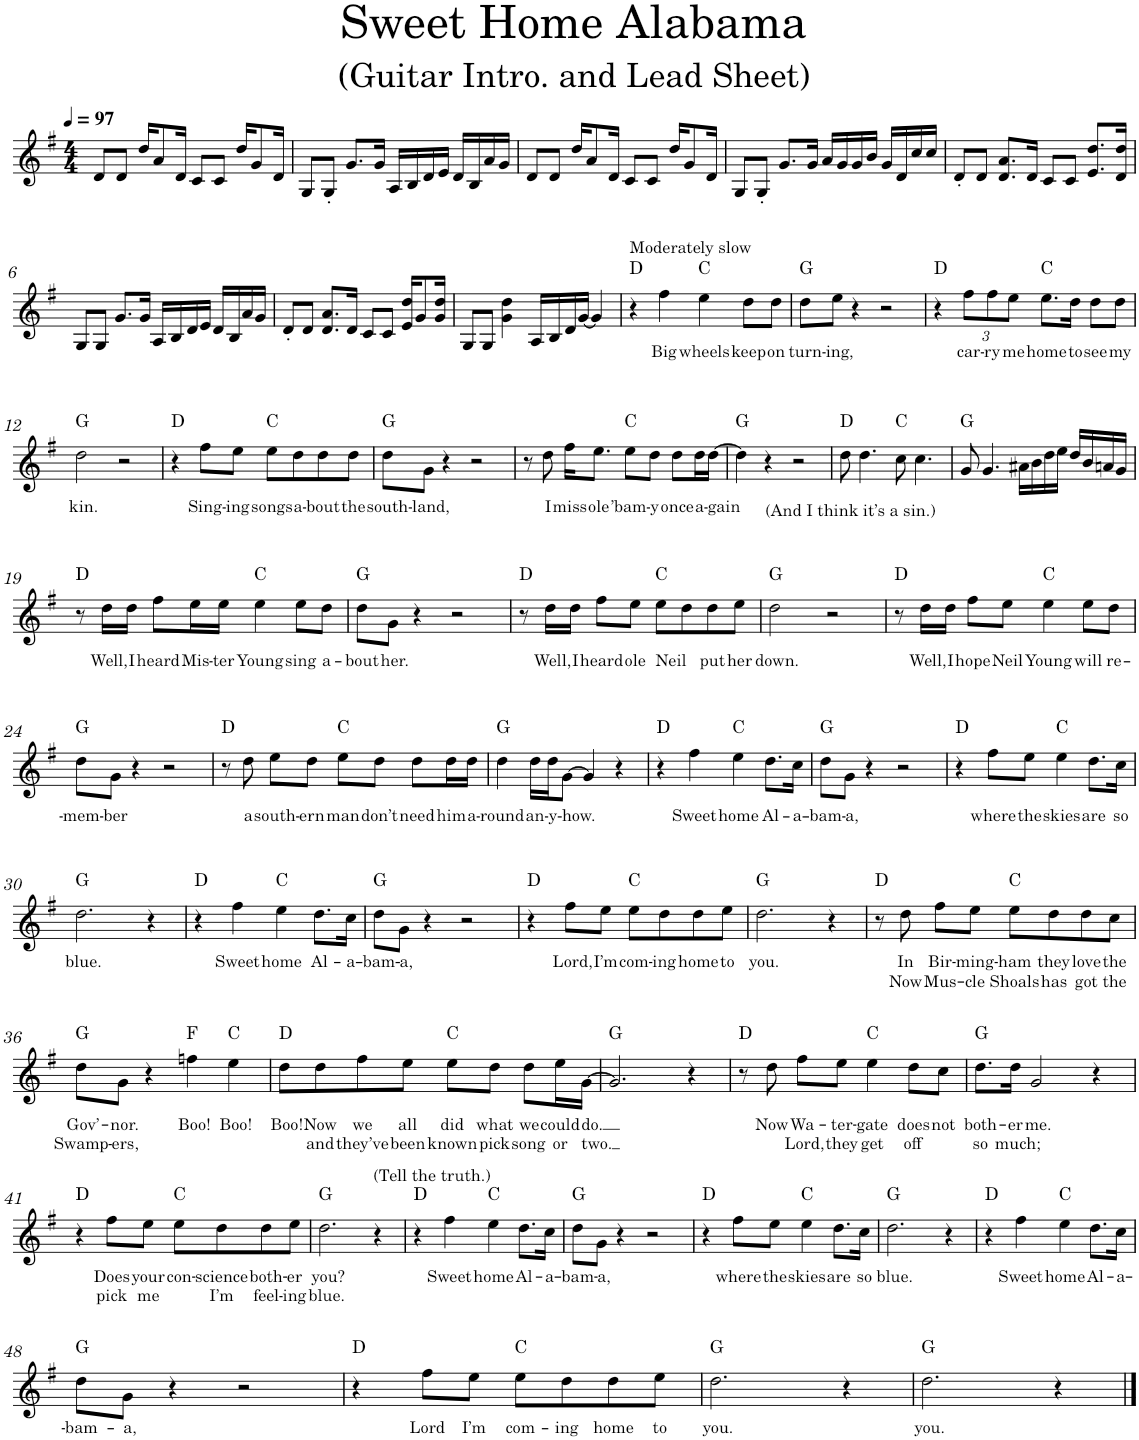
**kern	**text	**text	**harte
*part1	*part1	*part1	*part1
*staff1	*staff1	*staff1	*
*I"Guitar	*	*	*
*I'Guit.	*	*	*
*clefG2	*	*	*
*k[f#]	*	*	*
*M4/4	*	*	*
*MM97	*	*	*
=1	=1	=1	=1
8d/L	.	.	.
8d/J	.	.	.
16dd/KL	.	.	.
8a/	.	.	.
16d/Jk	.	.	.
8c/L	.	.	.
8c/J	.	.	.
16dd/KL	.	.	.
8g/	.	.	.
16d/Jk	.	.	.
=2	=2	=2	=2
8G/L	.	.	.
8G'/J	.	.	.
8.g/L	.	.	.
16g/Jk	.	.	.
16A/LL	.	.	.
16B/	.	.	.
16d/	.	.	.
16e/JJ	.	.	.
16d/LL	.	.	.
16B/	.	.	.
16a/	.	.	.
16g/JJ	.	.	.
=3	=3	=3	=3
8d/L	.	.	.
8d/J	.	.	.
16dd/KL	.	.	.
8a/	.	.	.
16d/Jk	.	.	.
8c/L	.	.	.
8c/J	.	.	.
16dd/KL	.	.	.
8g/	.	.	.
16d/Jk	.	.	.
=4	=4	=4	=4
8G/L	.	.	.
8G'/J	.	.	.
8.g/L	.	.	.
16g/Jk	.	.	.
16a/LL	.	.	.
16g/	.	.	.
16g/	.	.	.
16b/JJ	.	.	.
16g/LL	.	.	.
16d/	.	.	.
16cc/	.	.	.
16cc/JJ	.	.	.
=5	=5	=5	=5
8d'/L	.	.	.
8d/J	.	.	.
8.d/ 8.a/L	.	.	.
16d/Jk	.	.	.
8c/L	.	.	.
8c/J	.	.	.
8.e/ 8.dd/L	.	.	.
16d/ 16dd/Jk	.	.	.
!!LO:LB:g=z
=6	=6	=6	=6
8G/L	.	.	.
8G/J	.	.	.
8.g/L	.	.	.
16g/Jk	.	.	.
16A/LL	.	.	.
16B/	.	.	.
16d/	.	.	.
16e/JJ	.	.	.
16d/LL	.	.	.
16B/	.	.	.
16a/	.	.	.
16g/JJ	.	.	.
=7	=7	=7	=7
8d'/L	.	.	.
8d/J	.	.	.
8.d/ 8.a/L	.	.	.
16d/Jk	.	.	.
8c/L	.	.	.
8c/J	.	.	.
16e/ 16dd/KL	.	.	.
8g/	.	.	.
16g/ 16dd/Jk	.	.	.
=8	=8	=8	=8
8G/L	.	.	.
8G/J	.	.	.
4g\ 4dd\	.	.	.
16A/LL	.	.	.
16B/	.	.	.
16d/	.	.	.
[16g/JJ	.	.	.
4g/]	.	.	.
=9	=9	=9	=9
!LO:TX:a:t=Moderately slow	!	!	!
4r	.	.	D:maj
!	!LO:LY:b	!	!
4ff#\	Big	.	.
!	!LO:LY:b	!	!
4ee\	wheels	.	C:maj
!	!LO:LY:b	!	!
8dd\L	keep	.	.
!	!LO:LY:b	!	!
8dd\J	on	.	.
=10	=10	=10	=10
!	!LO:LY:b	!	!
8dd\L	turn-	.	G:maj
!	!LO:LY:b	!	!
8ee\J	-ing,	.	.
4r	.	.	.
2r	.	.	.
=11	=11	=11	=11
4r	.	.	D:maj
*Xbrackettup	*	*	*
!	!LO:LY:b	!	!
12ff#\L	car-	.	.
!	!LO:LY:b	!	!
12ff#\	-ry	.	.
!	!LO:LY:b	!	!
12ee\J	me	.	.
!	!LO:LY:b	!	!
8.ee\L	home	.	C:maj
!	!LO:LY:b	!	!
16dd\Jk	to	.	.
!	!LO:LY:b	!	!
8dd\L	see	.	.
!	!LO:LY:b	!	!
8dd\J	my	.	.
!!LO:LB:g=z
=12	=12	=12	=12
!	!LO:LY:b	!	!
2dd\	kin.	.	G:maj
2r	.	.	.
=13	=13	=13	=13
4r	.	.	D:maj
!	!LO:LY:b	!	!
8ff#\L	Sing-	.	.
!	!LO:LY:b	!	!
8ee\J	-ing	.	.
!	!LO:LY:b	!	!
8ee\L	songs	.	C:maj
!	!LO:LY:b	!	!
8dd\	a-	.	.
!	!LO:LY:b	!	!
8dd\	-bout	.	.
!	!LO:LY:b	!	!
8dd\J	the	.	.
=14	=14	=14	=14
!	!LO:LY:b	!	!
8dd\L	south-	.	G:maj
!	!LO:LY:b	!	!
8g\J	-land,	.	.
4r	.	.	.
2r	.	.	.
=15	=15	=15	=15
8r	.	.	.
!	!LO:LY:b	!	!
8dd\	I	.	.
!	!LO:LY:b	!	!
16ff#\KL	miss	.	.
!	!LO:LY:b	!	!
8.ee\J	ole	.	.
!	!LO:LY:b	!	!
8ee\L	’bam-	.	C:maj
!	!LO:LY:b	!	!
8dd\J	-y	.	.
!	!LO:LY:b	!	!
8dd\L	once	.	.
!	!LO:LY:b	!	!
16dd\L	a-	.	.
!	!LO:LY:b	!	!
[16dd\JJ	-gain	.	.
=16	=16	=16	=16
*^	*	*	*
4dd\]	8ryy	.	.	G:maj
.	8ryy	.	.	.
!LO:TX:b:t=(And I think it’s a sin.)	!	!	!	!
4r	8ryy	.	.	.
.	8ryy	.	.	.
2r	8ryy	.	.	.
.	8ryy	.	.	.
.	8ryy	.	.	.
.	8ryy	.	.	.
*v	*v	*	*	*
=17	=17	=17	=17
8dd\	.	.	D:maj
4.dd\	.	.	.
8cc\	.	.	C:maj
4.cc\	.	.	.
=18	=18	=18	=18
8g/	.	.	G:maj
4.g/	.	.	.
16a#X\LL	.	.	.
16b\	.	.	.
16dd\	.	.	.
16ee\JJ	.	.	.
16dd/LL	.	.	.
16b/	.	.	.
16an/	.	.	.
16g/JJ	.	.	.
!!LO:LB:g=z
=19	=19	=19	=19
8r	.	.	D:maj
!	!LO:LY:b	!	!
16dd\LL	Well,	.	.
!	!LO:LY:b	!	!
16dd\JJ	I	.	.
!	!LO:LY:b	!	!
8ff#\L	heard	.	.
!	!LO:LY:b	!	!
16ee\L	Mis-	.	.
!	!LO:LY:b	!	!
16ee\JJ	-ter	.	.
!	!LO:LY:b	!	!
4ee\	Young	.	C:maj
!	!LO:LY:b	!	!
8ee\L	sing	.	.
!	!LO:LY:b	!	!
8dd\J	a-	.	.
=20	=20	=20	=20
!	!LO:LY:b	!	!
8dd\L	-bout	.	G:maj
!	!LO:LY:b	!	!
8g\J	her.	.	.
4r	.	.	.
2r	.	.	.
=21	=21	=21	=21
8r	.	.	D:maj
!	!LO:LY:b	!	!
16dd\LL	Well,	.	.
!	!LO:LY:b	!	!
16dd\JJ	I	.	.
!	!LO:LY:b	!	!
8ff#\L	heard	.	.
!	!LO:LY:b	!	!
8ee\J	ole	.	.
!	!LO:LY:b	!	!
8ee\L	Neil	.	C:maj
8dd\	.	.	.
!	!LO:LY:b	!	!
8dd\	put	.	.
!	!LO:LY:b	!	!
8ee\J	her	.	.
=22	=22	=22	=22
!	!LO:LY:b	!	!
2dd\	down.	.	G:maj
2r	.	.	.
=23	=23	=23	=23
8r	.	.	D:maj
!	!LO:LY:b	!	!
16dd\LL	Well,	.	.
!	!LO:LY:b	!	!
16dd\JJ	I	.	.
!	!LO:LY:b	!	!
8ff#\L	hope	.	.
!	!LO:LY:b	!	!
8ee\J	Neil	.	.
!	!LO:LY:b	!	!
4ee\	Young	.	C:maj
!	!LO:LY:b	!	!
8ee\L	will	.	.
!	!LO:LY:b	!	!
8dd\J	re-	.	.
!!LO:LB:g=z
=24	=24	=24	=24
!	!LO:LY:b	!	!
8dd\L	-mem-	.	G:maj
!	!LO:LY:b	!	!
8g\J	-ber	.	.
4r	.	.	.
2r	.	.	.
=25	=25	=25	=25
8r	.	.	D:maj
!	!LO:LY:b	!	!
8dd\	a	.	.
!	!LO:LY:b	!	!
8ee\L	south-	.	.
!	!LO:LY:b	!	!
8dd\J	-ern	.	.
!	!LO:LY:b	!	!
8ee\L	man	.	C:maj
!	!LO:LY:b	!	!
8dd\J	don’t	.	.
!	!LO:LY:b	!	!
8dd\L	need	.	.
!	!LO:LY:b	!	!
16dd\L	him	.	.
!	!LO:LY:b	!	!
16dd\JJ	a-	.	.
=26	=26	=26	=26
!	!LO:LY:b	!	!
4dd\	-round	.	G:maj
!	!LO:LY:b	!	!
16dd\LL	an-	.	.
!	!LO:LY:b	!	!
16dd\J	-y-	.	.
!	!LO:LY:b	!	!
[8g\J	-how.	.	.
4g/]	.	.	.
4r	.	.	.
=27	=27	=27	=27
4r	.	.	D:maj
!	!LO:LY:b	!	!
4ff#\	Sweet	.	.
!	!LO:LY:b	!	!
4ee\	home	.	C:maj
!	!LO:LY:b	!	!
8.dd\L	Al-	.	.
!	!LO:LY:b	!	!
16cc\Jk	-a-	.	.
=28	=28	=28	=28
!	!LO:LY:b	!	!
8dd\L	-bam-	.	G:maj
!	!LO:LY:b	!	!
8g\J	-a,	.	.
4r	.	.	.
2r	.	.	.
=29	=29	=29	=29
4r	.	.	D:maj
!	!LO:LY:b	!	!
8ff#\L	where	.	.
!	!LO:LY:b	!	!
8ee\J	the	.	.
!	!LO:LY:b	!	!
4ee\	skies	.	C:maj
!	!LO:LY:b	!	!
8.dd\L	are	.	.
!	!LO:LY:b	!	!
16cc\Jk	so	.	.
!!LO:LB:g=z
=30	=30	=30	=30
!	!LO:LY:b	!	!
2.dd\	blue.	.	G:maj
4r	.	.	.
=31	=31	=31	=31
4r	.	.	D:maj
!	!LO:LY:b	!	!
4ff#\	Sweet	.	.
!	!LO:LY:b	!	!
4ee\	home	.	C:maj
!	!LO:LY:b	!	!
8.dd\L	Al-	.	.
!	!LO:LY:b	!	!
16cc\Jk	-a-	.	.
=32	=32	=32	=32
!	!LO:LY:b	!	!
8dd\L	-bam-	.	G:maj
!	!LO:LY:b	!	!
8g\J	-a,	.	.
4r	.	.	.
2r	.	.	.
=33	=33	=33	=33
4r	.	.	D:maj
!	!LO:LY:b	!	!
8ff#\L	Lord,	.	.
!	!LO:LY:b	!	!
8ee\J	I’m	.	.
!	!LO:LY:b	!	!
8ee\L	com-	.	C:maj
!	!LO:LY:b	!	!
8dd\	-ing	.	.
!	!LO:LY:b	!	!
8dd\	home	.	.
!	!LO:LY:b	!	!
8ee\J	to	.	.
=34	=34	=34	=34
!	!LO:LY:b	!	!
2.dd\	you.	.	G:maj
4r	.	.	.
=35	=35	=35	=35
8r	.	.	D:maj
!	!LO:LY:b	!LO:LY:b	!
8dd\	In	Now	.
!	!LO:LY:b	!LO:LY:b	!
8ff#\L	Bir-	Mus-	.
!	!LO:LY:b	!LO:LY:b	!
8ee\J	-ming-	-cle	.
!	!LO:LY:b	!LO:LY:b	!
8ee\L	-ham	Shoals	C:maj
!	!LO:LY:b	!LO:LY:b	!
8dd\	they	has	.
!	!LO:LY:b	!LO:LY:b	!
8dd\	love	got	.
!	!LO:LY:b	!LO:LY:b	!
8cc\J	the	the	.
!!LO:LB:g=z
=36	=36	=36	=36
!	!LO:LY:b	!LO:LY:b	!
8dd\L	Gov’-	Swamp-	G:maj
!	!LO:LY:b	!LO:LY:b	!
8g\J	-nor.	-ers,	.
4r	.	.	.
!	!LO:LY:b	!	!
4ffn\	Boo!	.	F:maj
!	!LO:LY:b	!	!
4ee\	Boo!	.	C:maj
=37	=37	=37	=37
!	!LO:LY:b	!	!
*^	*	*	*
8dd\L	2ryy	Boo!	.	D:maj
!	!	!LO:LY:b	!LO:LY:b	!
8dd\	.	Now	and	.
!	!	!LO:LY:b	!LO:LY:b	!
8ff#\	.	we	they’ve	.
!	!	!LO:LY:b	!LO:LY:b	!
8ee\J	.	all	been	.
!	!	!LO:LY:b	!LO:LY:b	!
8ee\L	16ryy	did	known	C:maj
.	16ryy	.	.	.
!	!	!LO:LY:b	!LO:LY:b	!
8dd\J	16ryy	what	pick	.
.	16ryy	.	.	.
!	!	!LO:LY:b	!LO:LY:b	!
8dd\L	4ryy	we	song	.
!	!	!LO:LY:b	!LO:LY:b	!
16ee\L	.	could	or	.
!	!	!LO:LY:b	!LO:LY:b	!
[16g\JJ	.	do.	two.	.
*v	*v	*	*	*
=38	=38	=38	=38
2.g/]	.	.	G:maj
4r	.	.	.
=39	=39	=39	=39
*^	*	*	*
8r	2ryy	.	.	D:maj
!	!	!LO:LY:b	!	!
8dd\	.	Now	.	.
!	!	!LO:LY:b	!LO:LY:b	!
8ff#\L	.	Wa-	Lord,	.
!	!	!LO:LY:b	!LO:LY:b	!
8ee\J	.	-ter-	they	.
!	!	!LO:LY:b	!LO:LY:b	!
4ee\	8ryy	-gate	get	C:maj
.	8ryy	.	.	.
!	!	!LO:LY:b	!LO:LY:b	!
8dd\L	4ryy	does	off	.
!	!	!LO:LY:b	!	!
8cc\J	.	not	.	.
*v	*v	*	*	*
=40	=40	=40	=40
!	!LO:LY:b	!LO:LY:b	!
8.dd\L	both-	so	G:maj
!	!LO:LY:b	!LO:LY:b	!
16dd\Jk	-er	much;	.
!	!LO:LY:b	!	!
2g/	me.	.	.
4r	.	.	.
!!LO:LB:g=z
=41	=41	=41	=41
*^	*	*	*
4r	4ryy	.	.	D:maj
!	!	!LO:LY:b	!LO:LY:b	!
8ff#\L	8ryy	Does	pick	.
!	!	!LO:LY:b	!LO:LY:b	!
8ee\J	16ryy	your	me	.
.	16ryy	.	.	.
!	!	!LO:LY:b	!	!
8ee\L	16ryy	con-	.	C:maj
.	16ryy	.	.	.
!	!	!LO:LY:b	!LO:LY:b	!
8dd\	8ryy	-science	I’m	.
!	!	!LO:LY:b	!LO:LY:b	!
8dd\	4ryy	both-	feel-	.
!	!	!LO:LY:b	!LO:LY:b	!
8ee\J	.	-er	-ing	.
=42	=42	=42	=42	=42
!	!	!LO:LY:b	!LO:LY:b	!
2.dd\	4ryy	you?	blue.	G:maj
.	8ryy	.	.	.
.	8ryy	.	.	.
.	4ryy	.	.	.
!LO:TX:a:t=(Tell the truth.)	!	!	!	!
4r	8ryy	.	.	.
.	8ryy	.	.	.
*v	*v	*	*	*
=43	=43	=43	=43
4r	.	.	D:maj
!	!LO:LY:b	!	!
4ff#\	Sweet	.	.
!	!LO:LY:b	!	!
4ee\	home	.	C:maj
!	!LO:LY:b	!	!
8.dd\L	Al-	.	.
!	!LO:LY:b	!	!
16cc\Jk	-a-	.	.
=44	=44	=44	=44
!	!LO:LY:b	!	!
8dd\L	-bam-	.	G:maj
!	!LO:LY:b	!	!
8g\J	-a,	.	.
4r	.	.	.
2r	.	.	.
=45	=45	=45	=45
4r	.	.	D:maj
!	!LO:LY:b	!	!
8ff#\L	where	.	.
!	!LO:LY:b	!	!
8ee\J	the	.	.
!	!LO:LY:b	!	!
4ee\	skies	.	C:maj
!	!LO:LY:b	!	!
8.dd\L	are	.	.
!	!LO:LY:b	!	!
16cc\Jk	so	.	.
=46	=46	=46	=46
!	!LO:LY:b	!	!
2.dd\	blue.	.	G:maj
4r	.	.	.
=47	=47	=47	=47
4r	.	.	D:maj
!	!LO:LY:b	!	!
4ff#\	Sweet	.	.
!	!LO:LY:b	!	!
4ee\	home	.	C:maj
!	!LO:LY:b	!	!
8.dd\L	Al-	.	.
!	!LO:LY:b	!	!
16cc\Jk	-a-	.	.
!!LO:LB:g=z
=48	=48	=48	=48
!	!LO:LY:b	!	!
8dd\L	-bam-	.	G:maj
!	!LO:LY:b	!	!
8g\J	-a,	.	.
4r	.	.	.
2r	.	.	.
=49	=49	=49	=49
4r	.	.	D:maj
!	!LO:LY:b	!	!
8ff#\L	Lord	.	.
!	!LO:LY:b	!	!
8ee\J	I’m	.	.
!	!LO:LY:b	!	!
8ee\L	com-	.	C:maj
!	!LO:LY:b	!	!
8dd\	-ing	.	.
!	!LO:LY:b	!	!
8dd\	home	.	.
!	!LO:LY:b	!	!
8ee\J	to	.	.
=50	=50	=50	=50
!	!LO:LY:b	!	!
2.dd\	you.	.	G:maj
4r	.	.	.
=51	=51	=51	=51
!	!LO:LY:b	!	!
2.dd\	you.	.	G:maj
4r	.	.	.
==	==	==	==
*-	*-	*-	*-
